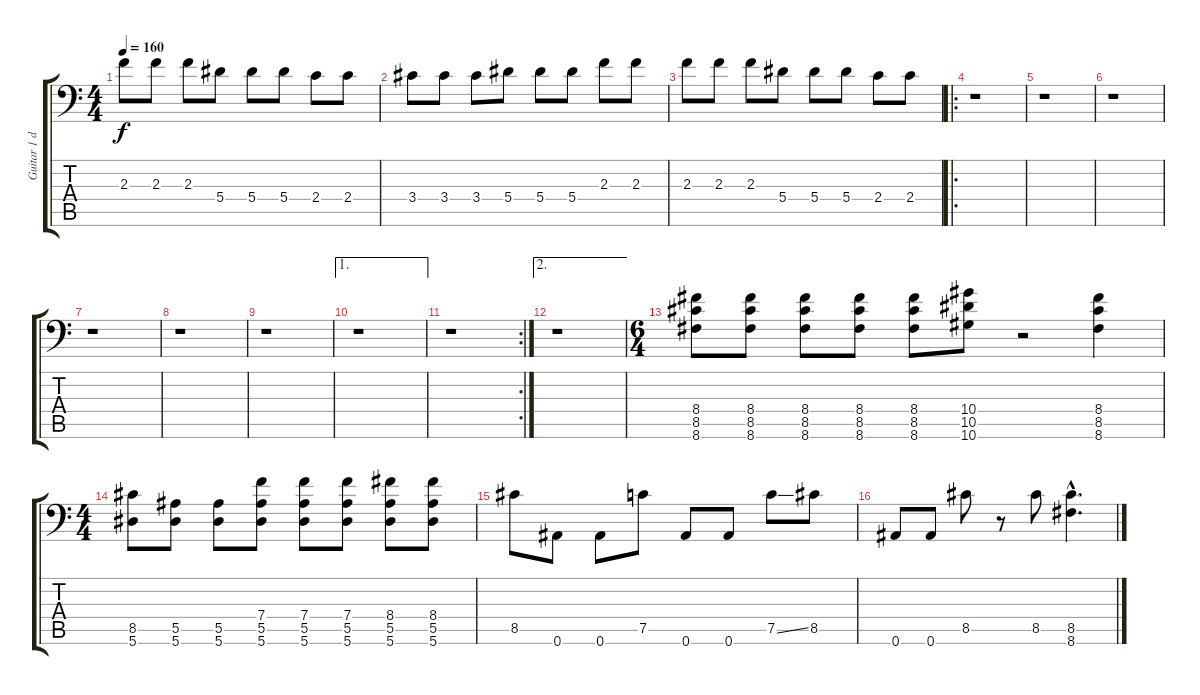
\track ("Guitar 1 dropped A#" "Guitar 1 d") {instrument distortionguitar}
\staff {score tabs}
\tuning (C4 G3 Eb3 Bb2 F2 Bb1) {hide}
\ts (4 4)
\tempo 160
\clef f4
\ks c
2.3.8{dy f} 2.3.8 2.3.8 5.4.8 5.4.8 5.4.8 2.4.8 2.4.8 |
3.4.8 3.4.8 3.4.8 5.4.8 5.4.8 5.4.8 2.3.8 2.3.8 |
2.3.8 2.3.8 2.3.8 5.4.8 5.4.8 5.4.8 2.4.8 2.4.8 |
\ro
r.1 |
r.1 |
r.1 |
r.1 |
r.1 |
r.1 |
\ae 1
r.1 |
\rc 2
r.1 |
\ae 2
r.1 |
\ts (6 4)
(8.4 8.5 8.6).8 (8.4 8.5 8.6).8 (8.4 8.5 8.6).8 (8.4 8.5 8.6).8 (8.4 8.5 8.6).8 (10.4 10.5 10.6).8 r.2 (8.4 8.5 8.6).4 |
\ts (4 4)
(8.5 5.6).8 (5.5 5.6).8 (5.5 5.6).8 (7.4 5.5 5.6).8 (7.4 5.5 5.6).8 (7.4 5.5 5.6).8 (8.4 5.5 5.6).8 (8.4 5.5 5.6).8 |
8.5.8 0.6.8 0.6.8 7.5.8 0.6.8 0.6.8 7.5{ss}.8 8.5.8 |
0.6.8 0.6.8 8.5.8 r.8 8.5.8 (8.5{hac} 8.6{hac}).4{d}
